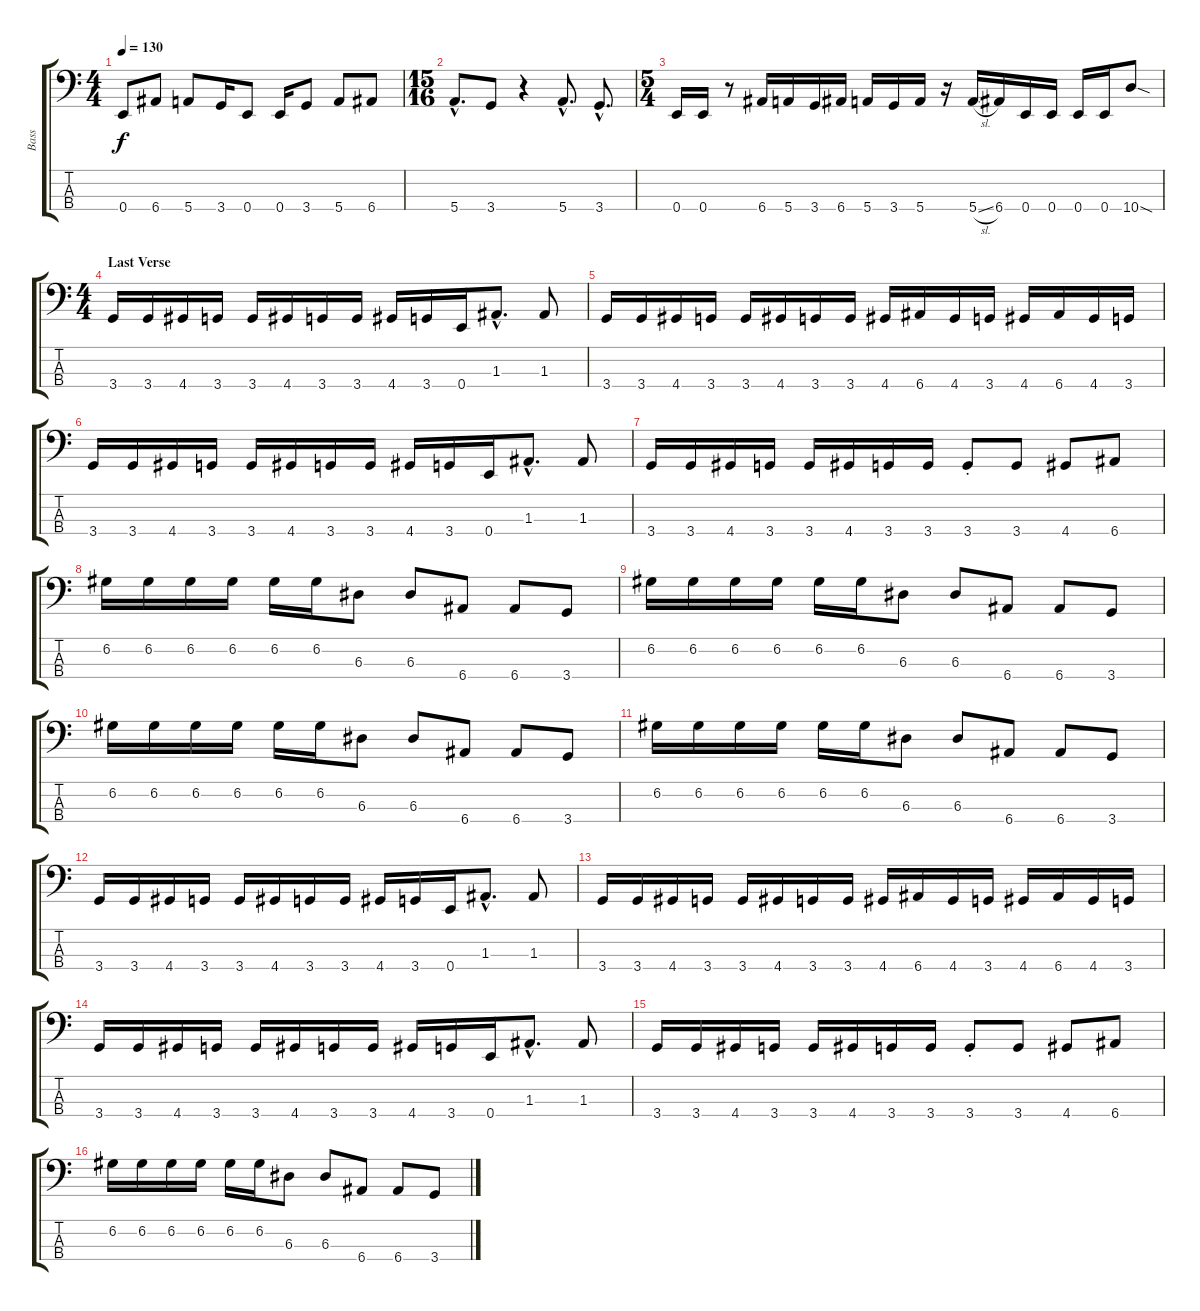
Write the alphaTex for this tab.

\track ("Bass" "Bass") {instrument electricbasspick}
\staff {score tabs}
\tuning (G2 D2 A1 E1) {hide}
\ts (4 4)
\tempo 130
\clef f4
\ks c
0.4.8{dy f} 6.4.8 5.4.8 3.4.16 0.4.8 0.4.16 3.4.8 5.4.8 6.4.8 |
\ts (15 16)
5.4{hac}.8{d} 3.4.8 r.4 5.4{hac}.8{d} 3.4{hac}.8{d} |
\ts (5 4)
0.4.16 0.4.16 r.8 6.4.16 5.4.16 3.4.16 6.4.16 5.4.16 3.4.16 5.4.16 r.16 5.4{sl}.16 6.4.16 0.4.16 0.4.16 0.4.16 0.4.16 10.4{sod}.8 |
\ts (4 4)
\section ("" "Last Verse")
3.4.16 3.4.16 4.4.16 3.4.16 3.4.16 4.4.16 3.4.16 3.4.16 4.4.16 3.4.16 0.4.16 1.3{hac}.8{d} 1.3.8 |
3.4.16 3.4.16 4.4.16 3.4.16 3.4.16 4.4.16 3.4.16 3.4.16 4.4.16 6.4.16 4.4.16 3.4.16 4.4.16 6.4.16 4.4.16 3.4.16 |
3.4.16 3.4.16 4.4.16 3.4.16 3.4.16 4.4.16 3.4.16 3.4.16 4.4.16 3.4.16 0.4.16 1.3{hac}.8{d} 1.3.8 |
3.4.16 3.4.16 4.4.16 3.4.16 3.4.16 4.4.16 3.4.16 3.4.16 3.4{st}.8 3.4.8 4.4.8 6.4.8 |
6.2.16 6.2.16 6.2.16 6.2.16 6.2.16 6.2.16 6.3.8 6.3.8 6.4.8 6.4.8 3.4.8 |
6.2.16 6.2.16 6.2.16 6.2.16 6.2.16 6.2.16 6.3.8 6.3.8 6.4.8 6.4.8 3.4.8 |
6.2.16 6.2.16 6.2.16 6.2.16 6.2.16 6.2.16 6.3.8 6.3.8 6.4.8 6.4.8 3.4.8 |
6.2.16 6.2.16 6.2.16 6.2.16 6.2.16 6.2.16 6.3.8 6.3.8 6.4.8 6.4.8 3.4.8 |
3.4.16 3.4.16 4.4.16 3.4.16 3.4.16 4.4.16 3.4.16 3.4.16 4.4.16 3.4.16 0.4.16 1.3{hac}.8{d} 1.3.8 |
3.4.16 3.4.16 4.4.16 3.4.16 3.4.16 4.4.16 3.4.16 3.4.16 4.4.16 6.4.16 4.4.16 3.4.16 4.4.16 6.4.16 4.4.16 3.4.16 |
3.4.16 3.4.16 4.4.16 3.4.16 3.4.16 4.4.16 3.4.16 3.4.16 4.4.16 3.4.16 0.4.16 1.3{hac}.8{d} 1.3.8 |
3.4.16 3.4.16 4.4.16 3.4.16 3.4.16 4.4.16 3.4.16 3.4.16 3.4{st}.8 3.4.8 4.4.8 6.4.8 |
6.2.16 6.2.16 6.2.16 6.2.16 6.2.16 6.2.16 6.3.8 6.3.8 6.4.8 6.4.8 3.4.8
